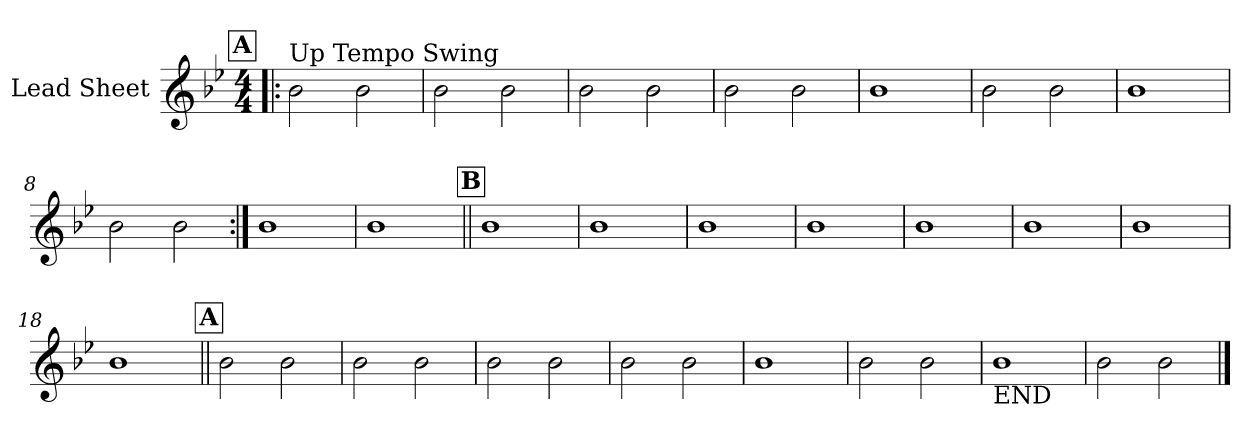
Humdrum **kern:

**kern
*part1
*staff1
*I"Lead Sheet
*clefG2
*k[b-e-]
*B-:
*M4/4
!!LO:REH:place=s1:a:fs=14:t=A
=1!|:
!LO:TX:a:t=Up Tempo Swing
2b-\
2b-\
=2
2b-\
2b-\
=3
2b-\
2b-\
=4
2b-\
2b-\
!!LO:LB:g=z
=5
1b-
=6
2b-\
2b-\
=7
1b-
=8
2b-\
2b-\
!!LO:LB:g=z
=9:|!
1b-
=10
1b-
!!LO:LB:g=z
!!LO:REH:place=s1:a:fs=14:t=B
=11||
1b-
=12
1b-
=13
1b-
=14
1b-
!!LO:LB:g=z
=15
1b-
=16
1b-
=17
1b-
=18
1b-
!!LO:LB:g=z
!!LO:REH:place=s1:a:fs=14:t=A
=19||
2b-\
2b-\
=20
2b-\
2b-\
=21
2b-\
2b-\
=22
2b-\
2b-\
!!LO:LB:g=z
=23
1b-
=24
2b-\
2b-\
=25
!LO:TX:b:t=END
1b-
=26
2b-\
2b-\
==
*-
